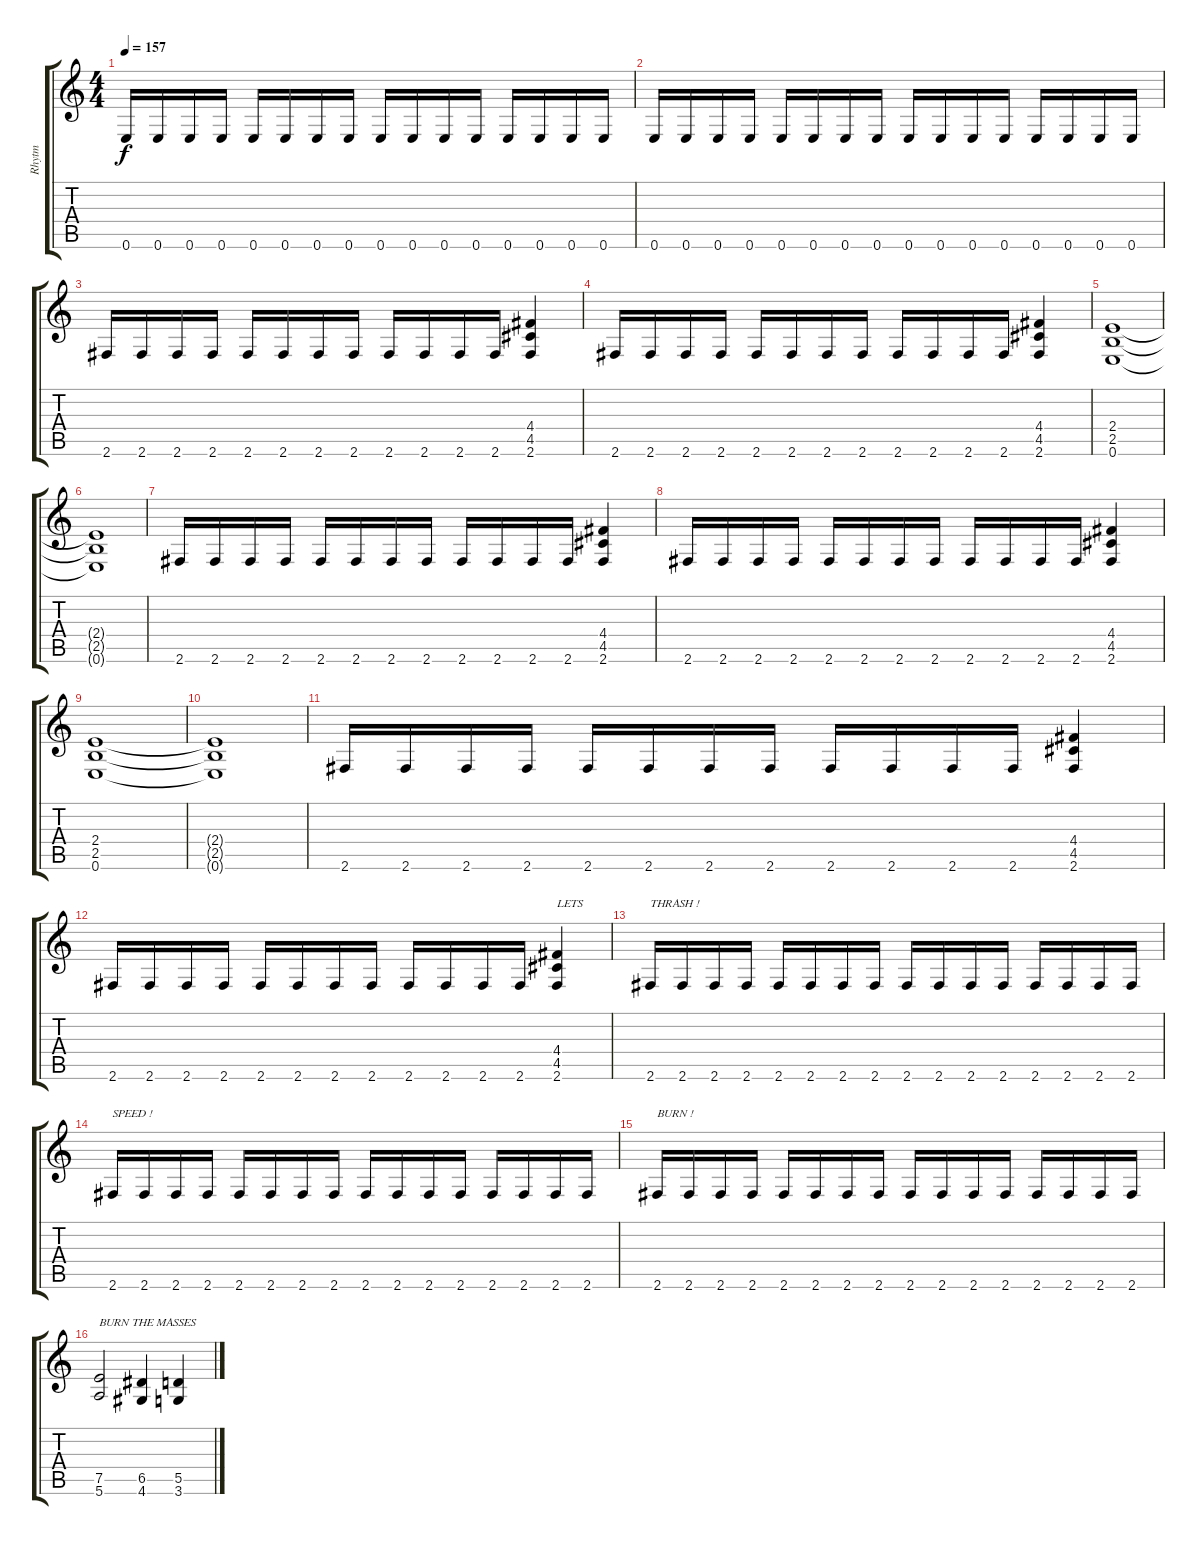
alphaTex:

\track ("Rhytm" "Rhytm") {instrument distortionguitar}
\staff {score tabs}
\tuning (E4 B3 G3 D3 A2 E2) {hide}
\ts (4 4)
\tempo 157
\clef g2
\ks c
0.6.16{dy f} 0.6.16 0.6.16 0.6.16 0.6.16 0.6.16 0.6.16 0.6.16 0.6.16 0.6.16 0.6.16 0.6.16 0.6.16 0.6.16 0.6.16 0.6.16 |
0.6.16 0.6.16 0.6.16 0.6.16 0.6.16 0.6.16 0.6.16 0.6.16 0.6.16 0.6.16 0.6.16 0.6.16 0.6.16 0.6.16 0.6.16 0.6.16 |
2.6.16 2.6.16 2.6.16 2.6.16 2.6.16 2.6.16 2.6.16 2.6.16 2.6.16 2.6.16 2.6.16 2.6.16 (4.4 4.5 2.6).4 |
2.6.16 2.6.16 2.6.16 2.6.16 2.6.16 2.6.16 2.6.16 2.6.16 2.6.16 2.6.16 2.6.16 2.6.16 (4.4 4.5 2.6).4 |
(2.4 2.5 0.6).1 |
(2.4{t} 2.5{t} 0.6{t}).1 |
2.6.16 2.6.16 2.6.16 2.6.16 2.6.16 2.6.16 2.6.16 2.6.16 2.6.16 2.6.16 2.6.16 2.6.16 (4.4 4.5 2.6).4 |
2.6.16 2.6.16 2.6.16 2.6.16 2.6.16 2.6.16 2.6.16 2.6.16 2.6.16 2.6.16 2.6.16 2.6.16 (4.4 4.5 2.6).4 |
(2.4 2.5 0.6).1 |
(2.4{t} 2.5{t} 0.6{t}).1 |
2.6.16 2.6.16 2.6.16 2.6.16 2.6.16 2.6.16 2.6.16 2.6.16 2.6.16 2.6.16 2.6.16 2.6.16 (4.4 4.5 2.6).4 |
2.6.16 2.6.16 2.6.16 2.6.16 2.6.16 2.6.16 2.6.16 2.6.16 2.6.16 2.6.16 2.6.16 2.6.16 (4.4 4.5 2.6).4{txt "LETS"} |
2.6.16{txt "THRASH !"} 2.6.16 2.6.16 2.6.16 2.6.16 2.6.16 2.6.16 2.6.16 2.6.16 2.6.16 2.6.16 2.6.16 2.6.16 2.6.16 2.6.16 2.6.16 |
2.6.16{txt "SPEED !"} 2.6.16 2.6.16 2.6.16 2.6.16 2.6.16 2.6.16 2.6.16 2.6.16 2.6.16 2.6.16 2.6.16 2.6.16 2.6.16 2.6.16 2.6.16 |
2.6.16{txt "BURN !"} 2.6.16 2.6.16 2.6.16 2.6.16 2.6.16 2.6.16 2.6.16 2.6.16 2.6.16 2.6.16 2.6.16 2.6.16 2.6.16 2.6.16 2.6.16 |
(7.5 5.6).2{txt "BURN THE MASSES"} (6.5 4.6).4 (5.5 3.6).4
